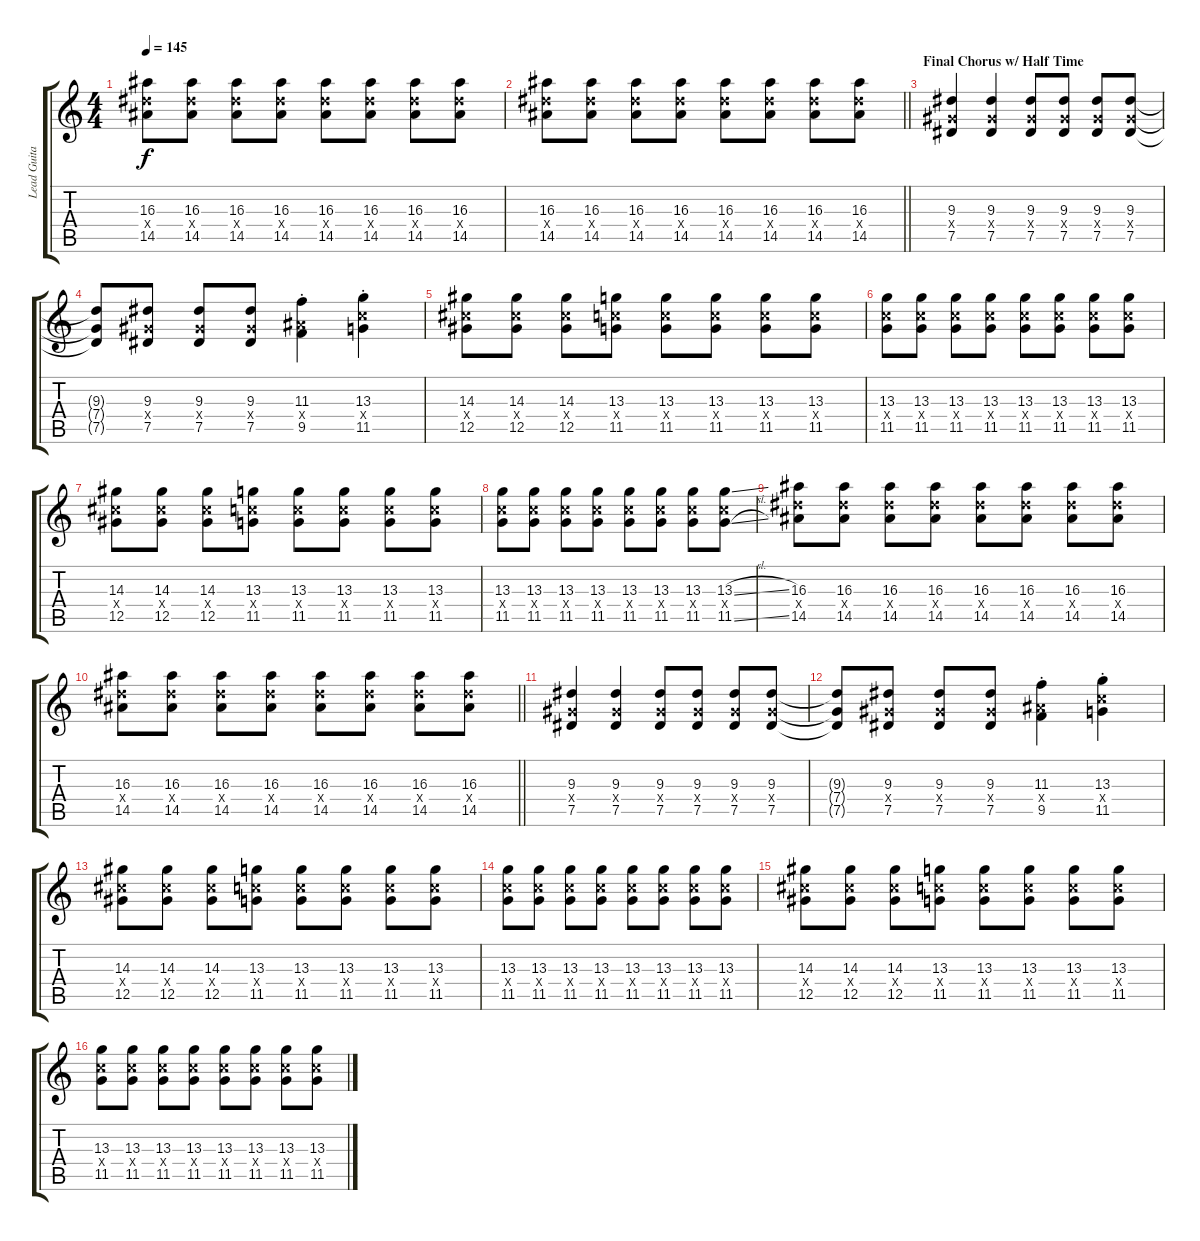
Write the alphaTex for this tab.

\track ("Lead Guitar (Armo)" "Lead Guita") {instrument distortionguitar}
\staff {score tabs}
\tuning (Eb4 Bb3 Gb3 Db3 Ab2 Eb2) {hide}
\ts (4 4)
\tempo 145
\clef g2
\ks c
(16.3 14.4{x} 14.5).8{dy f} (16.3 14.4{x} 14.5).8 (16.3 14.4{x} 14.5).8 (16.3 14.4{x} 14.5).8 (16.3 14.4{x} 14.5).8 (16.3 14.4{x} 14.5).8 (16.3 14.4{x} 14.5).8 (16.3 14.4{x} 14.5).8 |
\barLineRight lightlight
(16.3 14.4{x} 14.5).8 (16.3 14.4{x} 14.5).8 (16.3 14.4{x} 14.5).8 (16.3 14.4{x} 14.5).8 (16.3 14.4{x} 14.5).8 (16.3 14.4{x} 14.5).8 (16.3 14.4{x} 14.5).8 (16.3 14.4{x} 14.5).8 |
\section ("" "Final Chorus w/ Half Time")
(9.3 7.4{x} 7.5).4 (9.3 7.4{x} 7.5).4 (9.3 7.4{x} 7.5).8 (9.3 7.4{x} 7.5).8 (9.3 7.4{x} 7.5).8 (9.3 7.4{x} 7.5).8 |
(9.3{t} 7.4{t} 7.5{t}).8 (9.3 7.4{x} 7.5).8 (9.3 7.4{x} 7.5).8 (9.3 7.4{x} 7.5).8 (11.3{st} 9.4{st x} 9.5{st}).4 (13.3{st} 11.4{x} 11.5{st}).4 |
(14.3 12.4{x} 12.5).8 (14.3 12.4{x} 12.5).8 (14.3 12.4{x} 12.5).8 (13.3 11.4{x} 11.5).8 (13.3 11.4{x} 11.5).8 (13.3 11.4{x} 11.5).8 (13.3 11.4{x} 11.5).8 (13.3 11.4{x} 11.5).8 |
(13.3 11.4{x} 11.5).8 (13.3 11.4{x} 11.5).8 (13.3 11.4{x} 11.5).8 (13.3 11.4{x} 11.5).8 (13.3 11.4{x} 11.5).8 (13.3 11.4{x} 11.5).8 (13.3 11.4{x} 11.5).8 (13.3 11.4{x} 11.5).8 |
(14.3 12.4{x} 12.5).8 (14.3 12.4{x} 12.5).8 (14.3 12.4{x} 12.5).8 (13.3 11.4{x} 11.5).8 (13.3 11.4{x} 11.5).8 (13.3 11.4{x} 11.5).8 (13.3 11.4{x} 11.5).8 (13.3 11.4{x} 11.5).8 |
(13.3 11.4{x} 11.5).8 (13.3 11.4{x} 11.5).8 (13.3 11.4{x} 11.5).8 (13.3 11.4{x} 11.5).8 (13.3 11.4{x} 11.5).8 (13.3 11.4{x} 11.5).8 (13.3 11.4{x} 11.5).8 (13.3{sl} 11.4{x} 11.5{sl}).8 |
(16.3 14.4{x} 14.5).8 (16.3 14.4{x} 14.5).8 (16.3 14.4{x} 14.5).8 (16.3 14.4{x} 14.5).8 (16.3 14.4{x} 14.5).8 (16.3 14.4{x} 14.5).8 (16.3 14.4{x} 14.5).8 (16.3 14.4{x} 14.5).8 |
\barLineRight lightlight
(16.3 14.4{x} 14.5).8 (16.3 14.4{x} 14.5).8 (16.3 14.4{x} 14.5).8 (16.3 14.4{x} 14.5).8 (16.3 14.4{x} 14.5).8 (16.3 14.4{x} 14.5).8 (16.3 14.4{x} 14.5).8 (16.3 14.4{x} 14.5).8 |
(9.3 7.4{x} 7.5).4 (9.3 7.4{x} 7.5).4 (9.3 7.4{x} 7.5).8 (9.3 7.4{x} 7.5).8 (9.3 7.4{x} 7.5).8 (9.3 7.4{x} 7.5).8 |
(9.3{t} 7.4{t} 7.5{t}).8 (9.3 7.4{x} 7.5).8 (9.3 7.4{x} 7.5).8 (9.3 7.4{x} 7.5).8 (11.3{st} 9.4{st x} 9.5{st}).4 (13.3{st} 11.4{x} 11.5{st}).4 |
(14.3 12.4{x} 12.5).8 (14.3 12.4{x} 12.5).8 (14.3 12.4{x} 12.5).8 (13.3 11.4{x} 11.5).8 (13.3 11.4{x} 11.5).8 (13.3 11.4{x} 11.5).8 (13.3 11.4{x} 11.5).8 (13.3 11.4{x} 11.5).8 |
(13.3 11.4{x} 11.5).8 (13.3 11.4{x} 11.5).8 (13.3 11.4{x} 11.5).8 (13.3 11.4{x} 11.5).8 (13.3 11.4{x} 11.5).8 (13.3 11.4{x} 11.5).8 (13.3 11.4{x} 11.5).8 (13.3 11.4{x} 11.5).8 |
(14.3 12.4{x} 12.5).8 (14.3 12.4{x} 12.5).8 (14.3 12.4{x} 12.5).8 (13.3 11.4{x} 11.5).8 (13.3 11.4{x} 11.5).8 (13.3 11.4{x} 11.5).8 (13.3 11.4{x} 11.5).8 (13.3 11.4{x} 11.5).8 |
(13.3 11.4{x} 11.5).8 (13.3 11.4{x} 11.5).8 (13.3 11.4{x} 11.5).8 (13.3 11.4{x} 11.5).8 (13.3 11.4{x} 11.5).8 (13.3 11.4{x} 11.5).8 (13.3 11.4{x} 11.5).8 (13.3{sl} 11.4{x} 11.5{sl}).8
